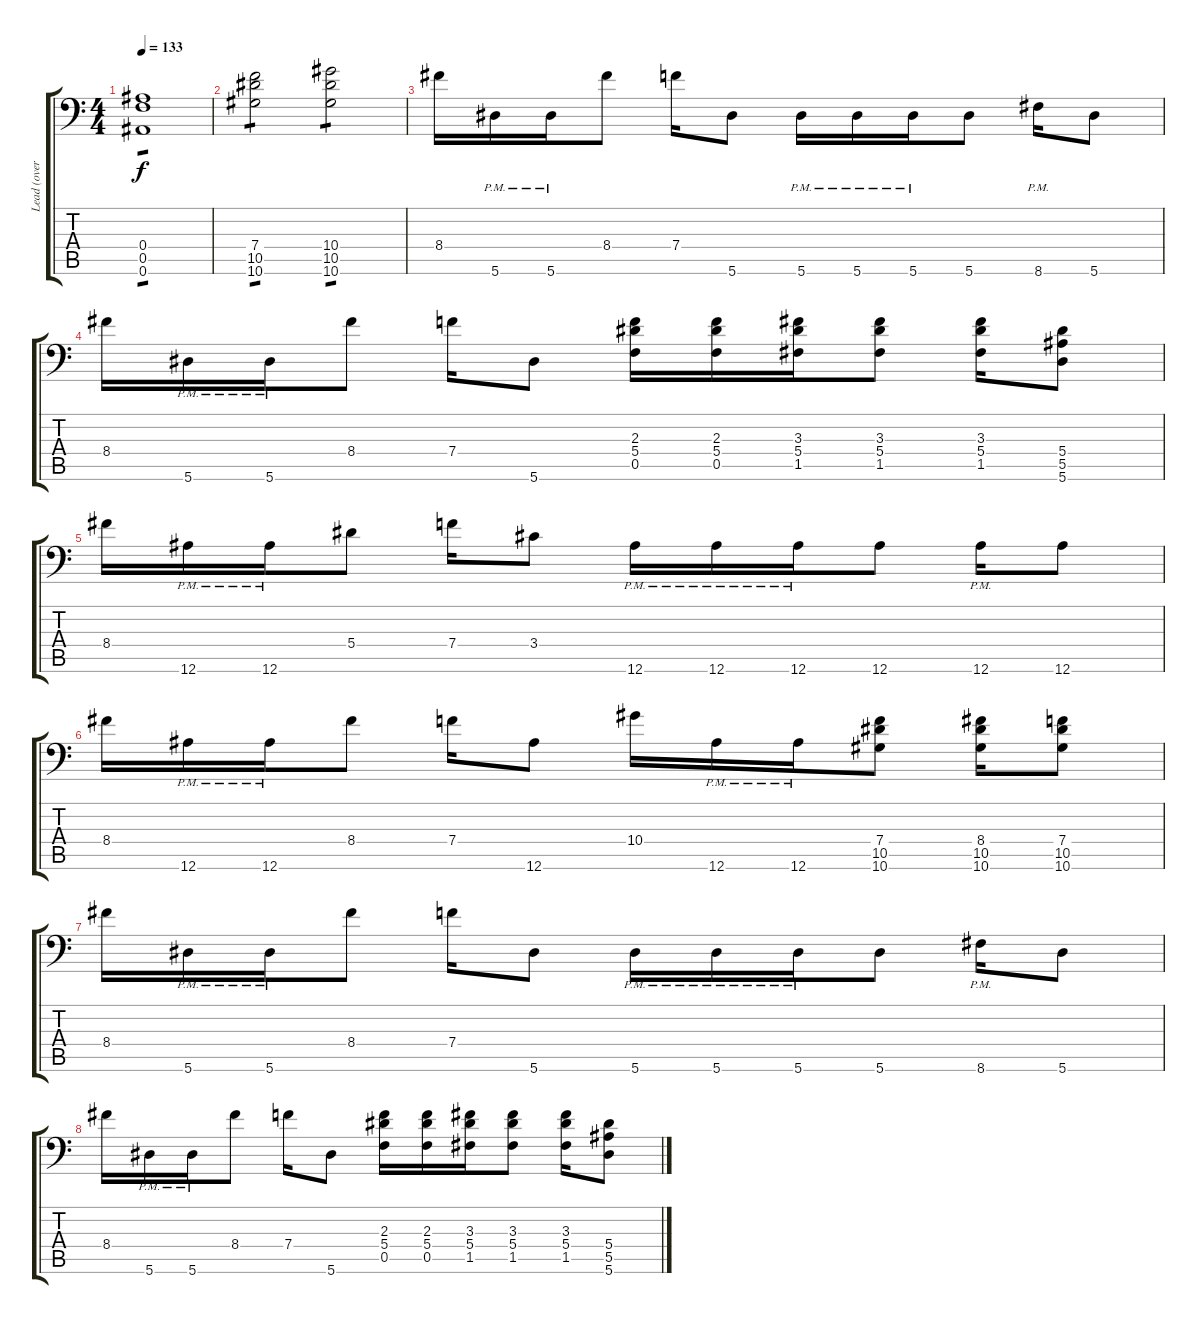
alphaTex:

\track ("Lead (overdub)" "Lead (over") {instrument distortionguitar}
\staff {score tabs}
\tuning (C4 G3 Eb3 Bb2 F2 Bb1) {hide}
\ts (4 4)
\tempo 133
\clef f4
\ks c
(0.4 0.5 0.6).1{tp 1 dy f} |
(7.4 10.5 10.6).2{tp 1} (10.4 10.5 10.6).2{tp 1} |
8.4.16 5.6{pm}.16 5.6{pm}.16 8.4.8 7.4.16 5.6.8 5.6{pm}.16 5.6{pm}.16 5.6{pm}.16 5.6.8 8.6{pm}.16 5.6.8 |
8.4.16 5.6{pm}.16 5.6{pm}.16 8.4.8 7.4.16 5.6.8 (2.3 5.4 0.5).16 (2.3 5.4 0.5).16 (3.3 5.4 1.5).16 (3.3 5.4 1.5).8 (3.3 5.4 1.5).16 (5.4 5.5 5.6).8 |
8.4.16 12.6{pm}.16 12.6{pm}.16 5.4.8 7.4.16 3.4.8 12.6{pm}.16 12.6{pm}.16 12.6{pm}.16 12.6.8 12.6{pm}.16 12.6.8 |
8.4.16 12.6{pm}.16 12.6{pm}.16 8.4.8 7.4.16 12.6.8 10.4.16 12.6{pm}.16 12.6{pm}.16 (7.4 10.5 10.6).8 (8.4 10.5 10.6).16 (7.4 10.5 10.6).8 |
8.4.16 5.6{pm}.16 5.6{pm}.16 8.4.8 7.4.16 5.6.8 5.6{pm}.16 5.6{pm}.16 5.6{pm}.16 5.6.8 8.6{pm}.16 5.6.8 |
8.4.16 5.6{pm}.16 5.6{pm}.16 8.4.8 7.4.16 5.6.8 (2.3 5.4 0.5).16 (2.3 5.4 0.5).16 (3.3 5.4 1.5).16 (3.3 5.4 1.5).8 (3.3 5.4 1.5).16 (5.4 5.5 5.6).8
